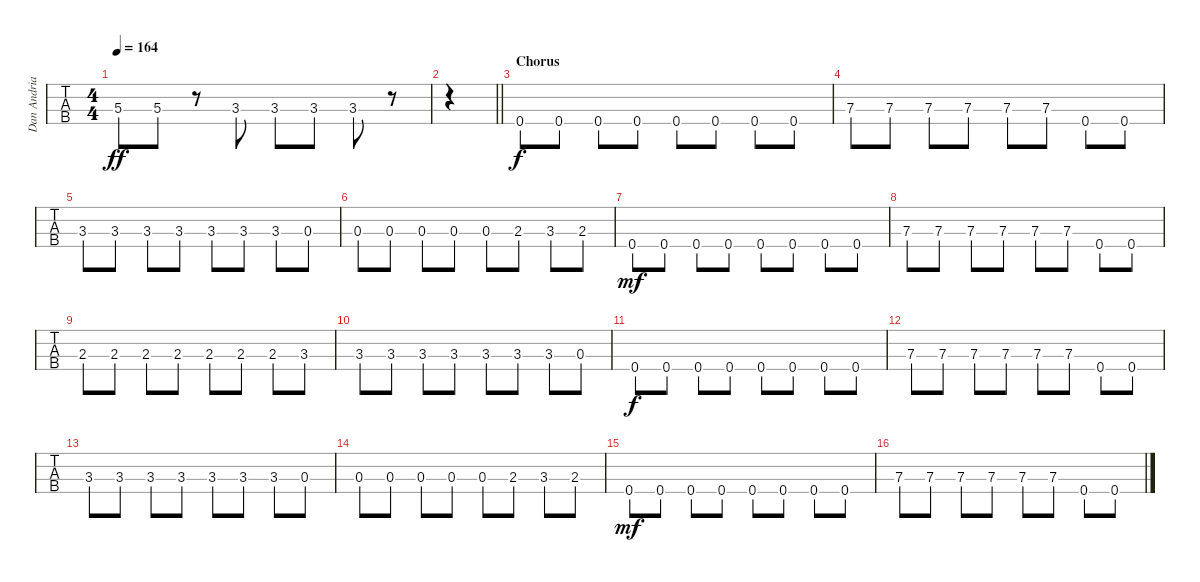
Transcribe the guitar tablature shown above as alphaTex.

\track ("Dan Andriano - Bass" "Dan Andria") {instrument electricbassfinger}
\staff {tabs}
\tuning (G2 D2 A1 E1) {hide}
\ts (4 4)
\tempo 164
\clef f4
\ks eminor
5.3.8{dy ff} 5.3.8 r.8 3.3.8 3.3.8 3.3.8 3.3.8 r.8 |
\barLineRight lightlight
|
\section ("" "Chorus")
0.4.8{dy f} 0.4.8 0.4.8 0.4.8 0.4.8 0.4.8 0.4.8 0.4.8 |
7.3.8 7.3.8 7.3.8 7.3.8 7.3.8 7.3.8 0.4.8 0.4.8 |
3.3.8 3.3.8 3.3.8 3.3.8 3.3.8 3.3.8 3.3.8 0.3.8 |
0.3.8 0.3.8 0.3.8 0.3.8 0.3.8 2.3.8 3.3.8 2.3.8 |
0.4.8{dy mf} 0.4.8 0.4.8 0.4.8 0.4.8 0.4.8 0.4.8 0.4.8 |
7.3.8 7.3.8 7.3.8 7.3.8 7.3.8 7.3.8 0.4.8 0.4.8 |
2.3.8 2.3.8 2.3.8 2.3.8 2.3.8 2.3.8 2.3.8 3.3.8 |
3.3.8 3.3.8 3.3.8 3.3.8 3.3.8 3.3.8 3.3.8 0.3.8 |
0.4.8{dy f} 0.4.8 0.4.8 0.4.8 0.4.8 0.4.8 0.4.8 0.4.8 |
7.3.8 7.3.8 7.3.8 7.3.8 7.3.8 7.3.8 0.4.8 0.4.8 |
3.3.8 3.3.8 3.3.8 3.3.8 3.3.8 3.3.8 3.3.8 0.3.8 |
0.3.8 0.3.8 0.3.8 0.3.8 0.3.8 2.3.8 3.3.8 2.3.8 |
0.4.8{dy mf} 0.4.8 0.4.8 0.4.8 0.4.8 0.4.8 0.4.8 0.4.8 |
7.3.8 7.3.8 7.3.8 7.3.8 7.3.8 7.3.8 0.4.8 0.4.8
